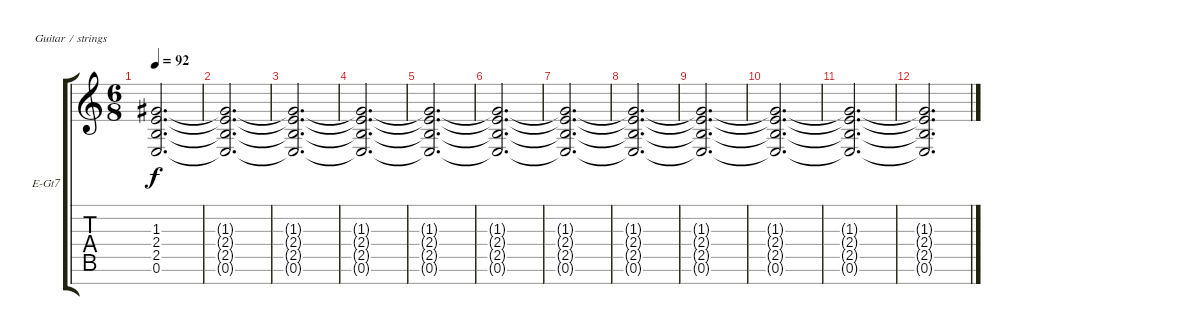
\defaultSystemsLayout 4
\bracketExtendMode groupsimilarinstruments
\firstSystemTrackNameOrientation horizontal
\otherSystemsTrackNameOrientation horizontal
\track ("Electric Guitar" "E-Gt7") {instrument overdrivenguitar}
\staff {score tabs}
\tuning (E4 B3 G3 D3 A2 E2 B1)
\ts (6 8)
\tempo 92
\clef g2
\ks c
(0.6 2.5 2.4 1.3).2{d dy f} |
(1.3{t} 2.4{t} 2.5{t} 0.6{t}).2{d} |
(1.3{t} 2.4{t} 2.5{t} 0.6{t}).2{d} |
(1.3{t} 2.4{t} 2.5{t} 0.6{t}).2{d} |
(1.3{t} 2.4{t} 2.5{t} 0.6{t}).2{d} |
(0.6{t} 2.5{t} 2.4{t} 1.3{t}).2{d} |
(1.3{t} 2.4{t} 2.5{t} 0.6{t}).2{d} |
(1.3{t} 2.4{t} 2.5{t} 0.6{t}).2{d} |
(1.3{t} 2.4{t} 2.5{t} 0.6{t}).2{d} |
(1.3{t} 2.4{t} 2.5{t} 0.6{t}).2{d} |
(1.3{t} 2.4{t} 2.5{t} 0.6{t}).2{d} |
(1.3{t} 2.4{t} 2.5{t} 0.6{t}).2{d}
